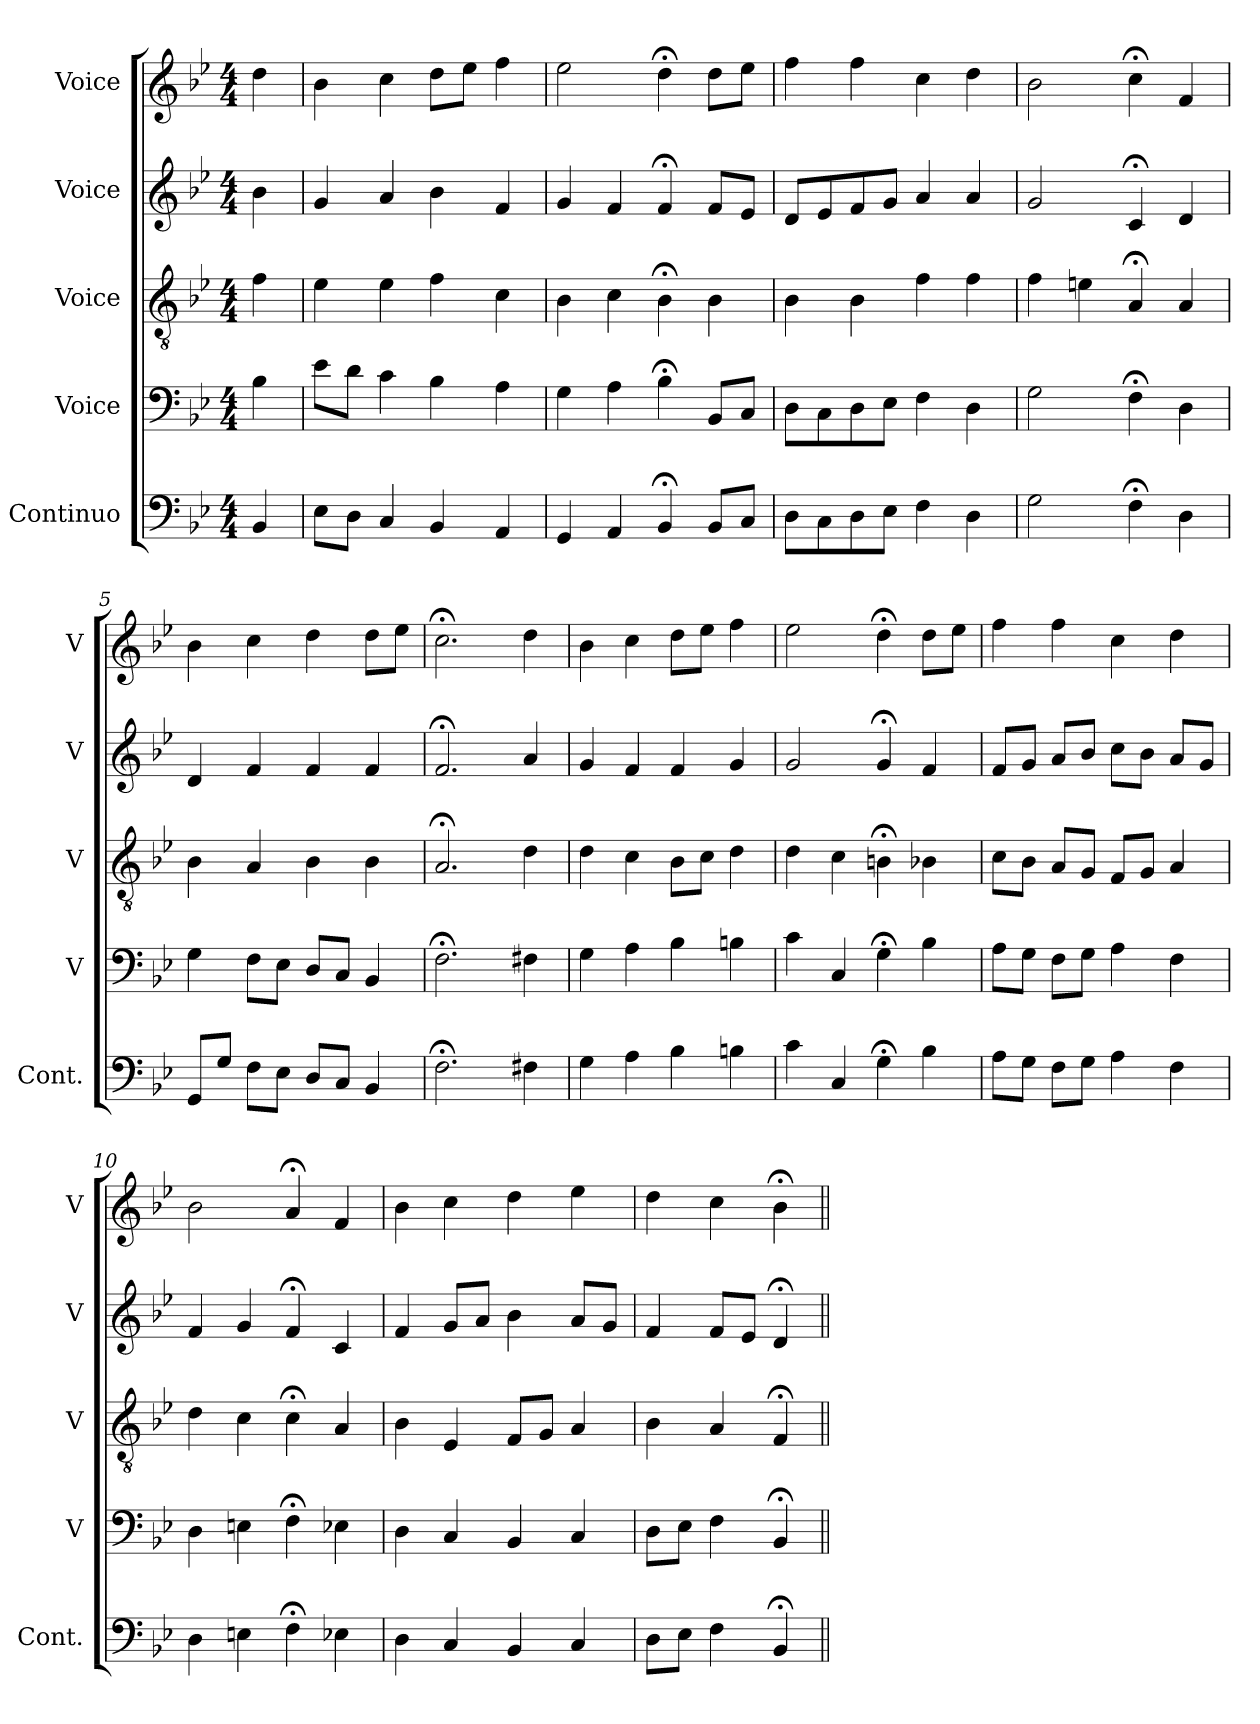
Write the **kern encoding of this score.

**kern	**kern	**kern	**kern	**kern
*part5	*part4	*part3	*part2	*part1
*staff5	*staff4	*staff3	*staff2	*staff1
*I"Continuo	*I"Voice	*I"Voice	*I"Voice	*I"Voice
*I'Cont.	*I'V	*I'V	*I'V	*I'V
*clefF4	*clefF4	*clefGv2	*clefG2	*clefG2
*ITrd7c12	*	*	*	*
*k[b-e-]	*k[b-e-]	*k[b-e-]	*k[b-e-]	*k[b-e-]
*M4/4	*M4/4	*M4/4	*M4/4	*M4/4
=	=	=	=	=
4BBB-/	4B-\	4f\	4b-\	4dd\
=1	=1	=1	=1	=1
8EE-\L	8e-\L	4e-\	4g/	4b-\
8DD\J	8d\J	.	.	.
4CC/	4c\	4e-\	4a/	4cc\
4BBB-/	4B-\	4f\	4b-\	8dd\L
.	.	.	.	8ee-\J
4AAA/	4A\	4c\	4f/	4ff\
=2	=2	=2	=2	=2
4GGG/	4G\	4B-\	4g/	2ee-\
4AAA/	4A\	4c\	4f/	.
4BBB-;</	4B-;<\	4B-;<\	4f;</	4dd;<\
8BBB-/L	8BB-/L	4B-\	8f/L	8dd\L
8CC/J	8C/J	.	8e-/J	8ee-\J
=3	=3	=3	=3	=3
8DD\L	8D\L	4B-\	8d/L	4ff\
8CC\	8C\	.	8e-/	.
8DD\	8D\	4B-\	8f/	4ff\
8EE-\J	8E-\J	.	8g/J	.
4FF\	4F\	4f\	4a/	4cc\
4DD\	4D\	4f\	4a/	4dd\
=4	=4	=4	=4	=4
2GG\	2G\	4f\	2g/	2b-\
.	.	4en\	.	.
4FF;<\	4F;<\	4A;</	4c;</	4cc;<\
4DD\	4D\	4A/	4d/	4f/
=5	=5	=5	=5	=5
8GGG/L	4G\	4B-\	4d/	4b-\
8GG/J	.	.	.	.
8FF\L	8F\L	4A/	4f/	4cc\
8EE-\J	8E-\J	.	.	.
8DD/L	8D/L	4B-\	4f/	4dd\
8CC/J	8C/J	.	.	.
4BBB-/	4BB-/	4B-\	4f/	8dd\L
.	.	.	.	8ee-\J
=6	=6	=6	=6	=6
2.FF;<\	2.F;<\	2.A;</	2.f;</	2.cc;<\
4FF#X\	4F#X\	4d\	4a/	4dd\
!!LO:LB:g=z
=7	=7	=7	=7	=7
4GG\	4G\	4d\	4g/	4b-\
4AA\	4A\	4c\	4f/	4cc\
4BB-\	4B-\	8B-\L	4f/	8dd\L
.	.	8c\J	.	8ee-\J
4BBn\	4Bn\	4d\	4g/	4ff\
=8	=8	=8	=8	=8
4C\	4c\	4d\	2g/	2ee-\
4CC/	4C/	4c\	.	.
4GG;<\	4G;<\	4Bn;<\	4g;</	4dd;<\
4BB-\	4B-\	4B-X\	4f/	8dd\L
.	.	.	.	8ee-\J
=9	=9	=9	=9	=9
8AA\L	8A\L	8c\L	8f/L	4ff\
8GG\J	8G\J	8B-\J	8g/J	.
8FF\L	8F\L	8A/L	8a/L	4ff\
8GG\J	8G\J	8G/J	8b-/J	.
4AA\	4A\	8F/L	8cc\L	4cc\
.	.	8G/J	8b-\J	.
4FF\	4F\	4A/	8a/L	4dd\
.	.	.	8g/J	.
=10	=10	=10	=10	=10
4DD\	4D\	4d\	4f/	2b-\
4EEn\	4En\	4c\	4g/	.
4FF;<\	4F;<\	4c;<\	4f;</	4a;</
4EE-X\	4E-X\	4A/	4c/	4f/
=11	=11	=11	=11	=11
4DD\	4D\	4B-\	4f/	4b-\
4CC/	4C/	4E-/	8g/L	4cc\
.	.	.	8a/J	.
4BBB-/	4BB-/	8F/L	4b-\	4dd\
.	.	8G/J	.	.
4CC/	4C/	4A/	8a/L	4ee-\
.	.	.	8g/J	.
=12	=12	=12	=12	=12
8DD\L	8D\L	4B-\	4f/	4dd\
8EE-\J	8E-\J	.	.	.
4FF\	4F\	4A/	8f/L	4cc\
.	.	.	8e-/J	.
4BBB-;</	4BB-;</	4F;</	4d;</	4b-;<\
=||	=||	=||	=||	=||
*-	*-	*-	*-	*-
